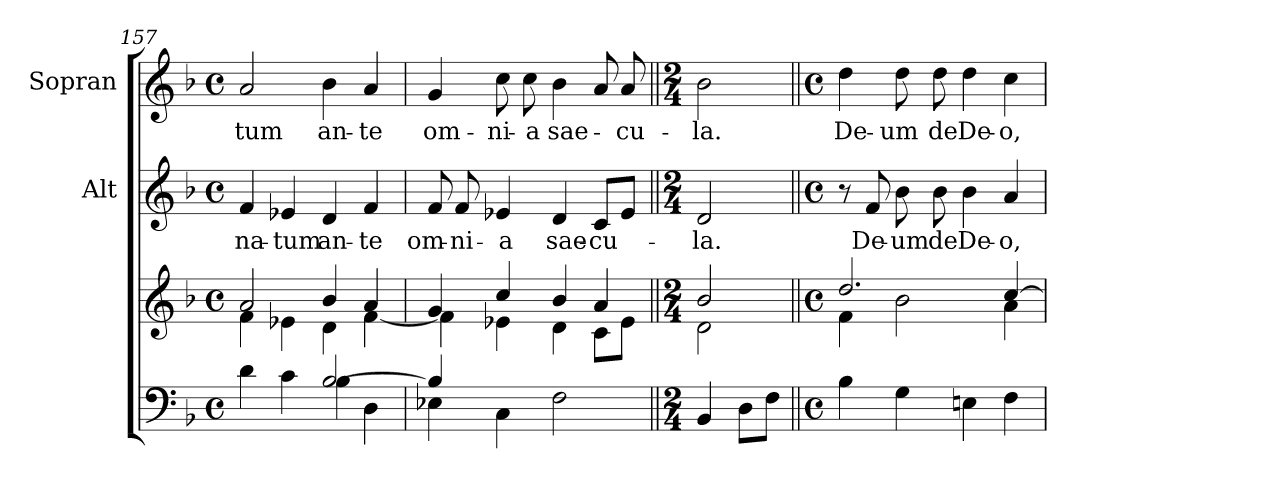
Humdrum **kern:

**kern	**kern	**kern	**text	**kern	**text
*part3	*part3	*part2	*part2	*part1	*part1
*staff4	*staff3	*staff2	*staff2	*staff1	*staff1
*	*	*I"Alt	*	*I"Sopran	*
*	*	*I'A.	*	*I'S.	*
!!LO:PB:g=z
*clefF4	*clefG2	*clefG2	*	*clefG2	*
*k[b-]	*k[b-]	*k[b-]	*	*k[b-]	*
*F:	*F:	*F:	*	*F:	*
*M4/4	*M4/4	*M4/4	*	*M4/4	*
*met(c)	*met(c)	*met(c)	*	*met(c)	*
=157	=157	=157	=157	=157	=157
*^	*^	*	*	*	*
!	!	!	!	!	!LO:LY:b	!	!LO:LY:b
2ryy	4d\	2a/	4f\	4f/	na-	2a/	-tum
!	!	!	!	!	!LO:LY:b	!	!
.	4c\	.	4e-X\	4e-X/	-tum	.	.
!	!	!	!	!	!LO:LY:b	!	!LO:LY:b
[>2B-/	4B-\	4b-/	4d\	4d/	an-	4b-\	an-
!	!	!	!	!	!LO:LY:b	!	!LO:LY:b
.	4D\	4a/	[<4f\	4f/	-te	4a/	-te
=158	=158	=158	=158	=158	=158	=158	=158
!	!	!	!	!	!LO:LY:b	!	!LO:LY:b
4B-/]	4E-X\	4g/	4f\]	8f/	om-	4g/	om-
!	!	!	!	!	!LO:LY:b	!	!
.	.	.	.	8f/	-ni-	.	.
!	!	!	!	!	!LO:LY:b	!	!LO:LY:b
2.ryy	4C\	4cc/	4e-X\	4e-X/	-a	8cc\	-ni-
!	!	!	!	!	!	!	!LO:LY:b
.	.	.	.	.	.	8cc\	-a
!	!	!	!	!	!LO:LY:b	!	!LO:LY:b
.	2F\	4b-/	4d\	4d/	sae-	4b-\	sae-
!	!	!	!	!	!LO:LY:b	!	!
.	.	4a/	8c\L	8c/L	-cu-	8a/	.
!	!	!	!	!	!	!	!LO:LY:b
.	.	.	8e-\J	8e-/J	.	8a/	-cu-
*v	*v	*	*	*	*	*	*
=159||	=159||	=159||	=159||	=159||	=159||	=159||
*M2/4	*M2/4	*	*M2/4	*	*M2/4	*
!	!	!	!	!LO:LY:b	!	!LO:LY:b
4BB-/	2b-/	2d\	2d/	-la.	2b-\	-la.
8D\L	.	.	.	.	.	.
8F\J	.	.	.	.	.	.
=160||	=160||	=160||	=160||	=160||	=160||	=160||
*M4/4	*M4/4	*	*M4/4	*	*M4/4	*
*met(c)	*met(c)	*	*met(c)	*	*met(c)	*
!	!	!	!	!	!	!LO:LY:b
4B-\	2.dd/	4f\	8r	.	4dd\	De-
!	!	!	!	!LO:LY:b	!	!
.	.	.	8f/	De-	.	.
!	!	!	!	!LO:LY:b	!	!LO:LY:b
4G\	.	2b-\	8b-\	-um	8dd\	-um
!	!	!	!	!LO:LY:b	!	!LO:LY:b
.	.	.	8b-\	de	8dd\	de
!	!	!	!	!LO:LY:b	!	!LO:LY:b
4En\	.	.	4b-\	De-	4dd\	De-
!	!	!	!	!LO:LY:b	!	!LO:LY:b
4F\	[>4cc/	4a\	4a/	-o,	4cc\	-o,
*	*v	*v	*	*	*	*
=	=	=	=	=	=
*-	*-	*-	*-	*-	*-
